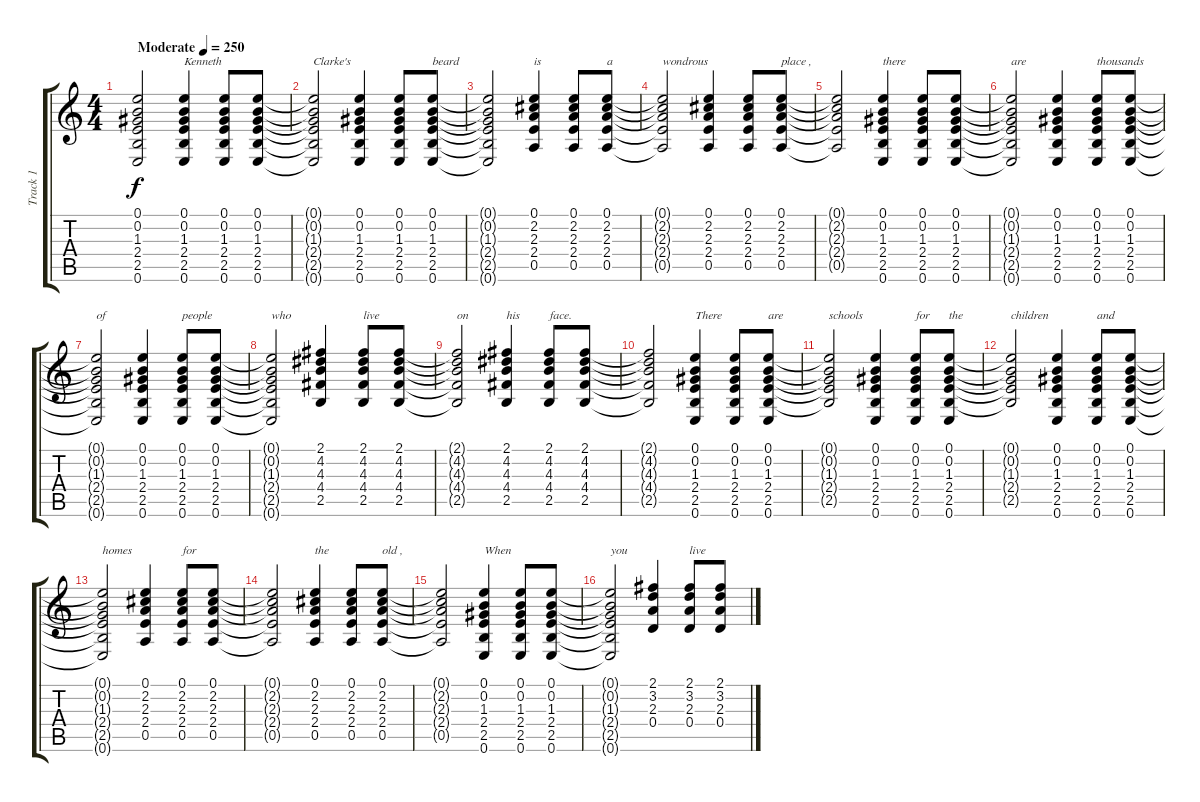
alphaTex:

\track ("Track 1" "Track 1") {instrument acousticguitarsteel}
\staff {score tabs}
\tuning (E4 B3 G3 D3 A2 E2) {hide}
\ts (4 4)
\tempo (250 "Moderate")
\clef g2
\ks c
(0.1 0.2 1.3 2.4 2.5 0.6).2{dy f instrument acousticguitarsteel} (0.1 0.2 1.3 2.4 2.5 0.6).4{txt "Kenneth"} (0.1 0.2 1.3 2.4 2.5 0.6).8 (0.1 0.2 1.3 2.4 2.5 0.6).8 |
(0.1{t} 0.2{t} 1.3{t} 2.4{t} 2.5{t} 0.6{t}).2{txt "Clarke's"} (0.1 0.2 1.3 2.4 2.5 0.6).4 (0.1 0.2 1.3 2.4 2.5 0.6).8 (0.1 0.2 1.3 2.4 2.5 0.6).8{txt "beard"} |
(0.1{t} 0.2{t} 1.3{t} 2.4{t} 2.5{t} 0.6{t}).2 (0.1 2.2 2.3 2.4 0.5).4{txt "is"} (0.1 2.2 2.3 2.4 0.5).8 (0.1 2.2 2.3 2.4 0.5).8{txt "a"} |
(0.1{t} 2.2{t} 2.3{t} 2.4{t} 0.5{t}).2{txt "wondrous"} (0.1 2.2 2.3 2.4 0.5).4 (0.1 2.2 2.3 2.4 0.5).8 (0.1 2.2 2.3 2.4 0.5).8{txt "place ,"} |
(0.1{t} 2.2{t} 2.3{t} 2.4{t} 0.5{t}).2 (0.1 0.2 1.3 2.4 2.5 0.6).4{txt "there"} (0.1 0.2 1.3 2.4 2.5 0.6).8 (0.1 0.2 1.3 2.4 2.5 0.6).8 |
(0.1{t} 0.2{t} 1.3{t} 2.4{t} 2.5{t} 0.6{t}).2{txt "are"} (0.1 0.2 1.3 2.4 2.5 0.6).4 (0.1 0.2 1.3 2.4 2.5 0.6).8{txt "thousands"} (0.1 0.2 1.3 2.4 2.5 0.6).8 |
(0.1{t} 0.2{t} 1.3{t} 2.4{t} 2.5{t} 0.6{t}).2{txt "of"} (0.1 0.2 1.3 2.4 2.5 0.6).4 (0.1 0.2 1.3 2.4 2.5 0.6).8{txt "people"} (0.1 0.2 1.3 2.4 2.5 0.6).8 |
(0.1{t} 0.2{t} 1.3{t} 2.4{t} 2.5{t} 0.6{t}).2{txt "who"} (2.1 4.2 4.3 4.4 2.5).4 (2.1 4.2 4.3 4.4 2.5).8{txt "live"} (2.1 4.2 4.3 4.4 2.5).8 |
(2.1{t} 4.2{t} 4.3{t} 4.4{t} 2.5{t}).2{txt "on"} (2.1 4.2 4.3 4.4 2.5).4{txt "his"} (2.1 4.2 4.3 4.4 2.5).8{txt "face."} (2.1 4.2 4.3 4.4 2.5).8 |
(2.1{t} 4.2{t} 4.3{t} 4.4{t} 2.5{t}).2 (0.1 0.2 1.3 2.4 2.5 0.6).4{txt "There"} (0.1 0.2 1.3 2.4 2.5 0.6).8 (0.1 0.2 1.3 2.4 2.5 0.6).8{txt "are"} |
(0.1{t} 0.2{t} 1.3{t} 2.4{t} 2.5{t}).2{txt "schools"} (0.1 0.2 1.3 2.4 2.5 0.6).4 (0.1 0.2 1.3 2.4 2.5 0.6).8{txt "for"} (0.1 0.2 1.3 2.4 2.5 0.6).8{txt "the"} |
(0.1{t} 0.2{t} 1.3{t} 2.4{t} 2.5{t}).2{txt "children"} (0.1 0.2 1.3 2.4 2.5 0.6).4 (0.1 0.2 1.3 2.4 2.5 0.6).8{txt "and"} (0.1 0.2 1.3 2.4 2.5 0.6).8 |
(0.1{t} 0.2{t} 1.3{t} 2.4{t} 2.5{t} 0.6{t}).2{txt "homes"} (0.1 2.2 2.3 2.4 0.5).4 (0.1 2.2 2.3 2.4 0.5).8{txt "for"} (0.1 2.2 2.3 2.4 0.5).8 |
(0.1{t} 2.2{t} 2.3{t} 2.4{t} 0.5{t}).2 (0.1 2.2 2.3 2.4 0.5).4{txt "the"} (0.1 2.2 2.3 2.4 0.5).8 (0.1 2.2 2.3 2.4 0.5).8{txt "old ,"} |
(0.1{t} 2.2{t} 2.3{t} 2.4{t} 0.5{t}).2 (0.1 0.2 1.3 2.4 2.5 0.6).4{txt "When"} (0.1 0.2 1.3 2.4 2.5 0.6).8 (0.1 0.2 1.3 2.4 2.5 0.6).8 |
(0.1{t} 0.2{t} 1.3{t} 2.4{t} 2.5{t} 0.6{t}).2{txt "you"} (2.1 3.2 2.3 0.4).4 (2.1 3.2 2.3 0.4).8{txt "live"} (2.1 3.2 2.3 0.4).8
